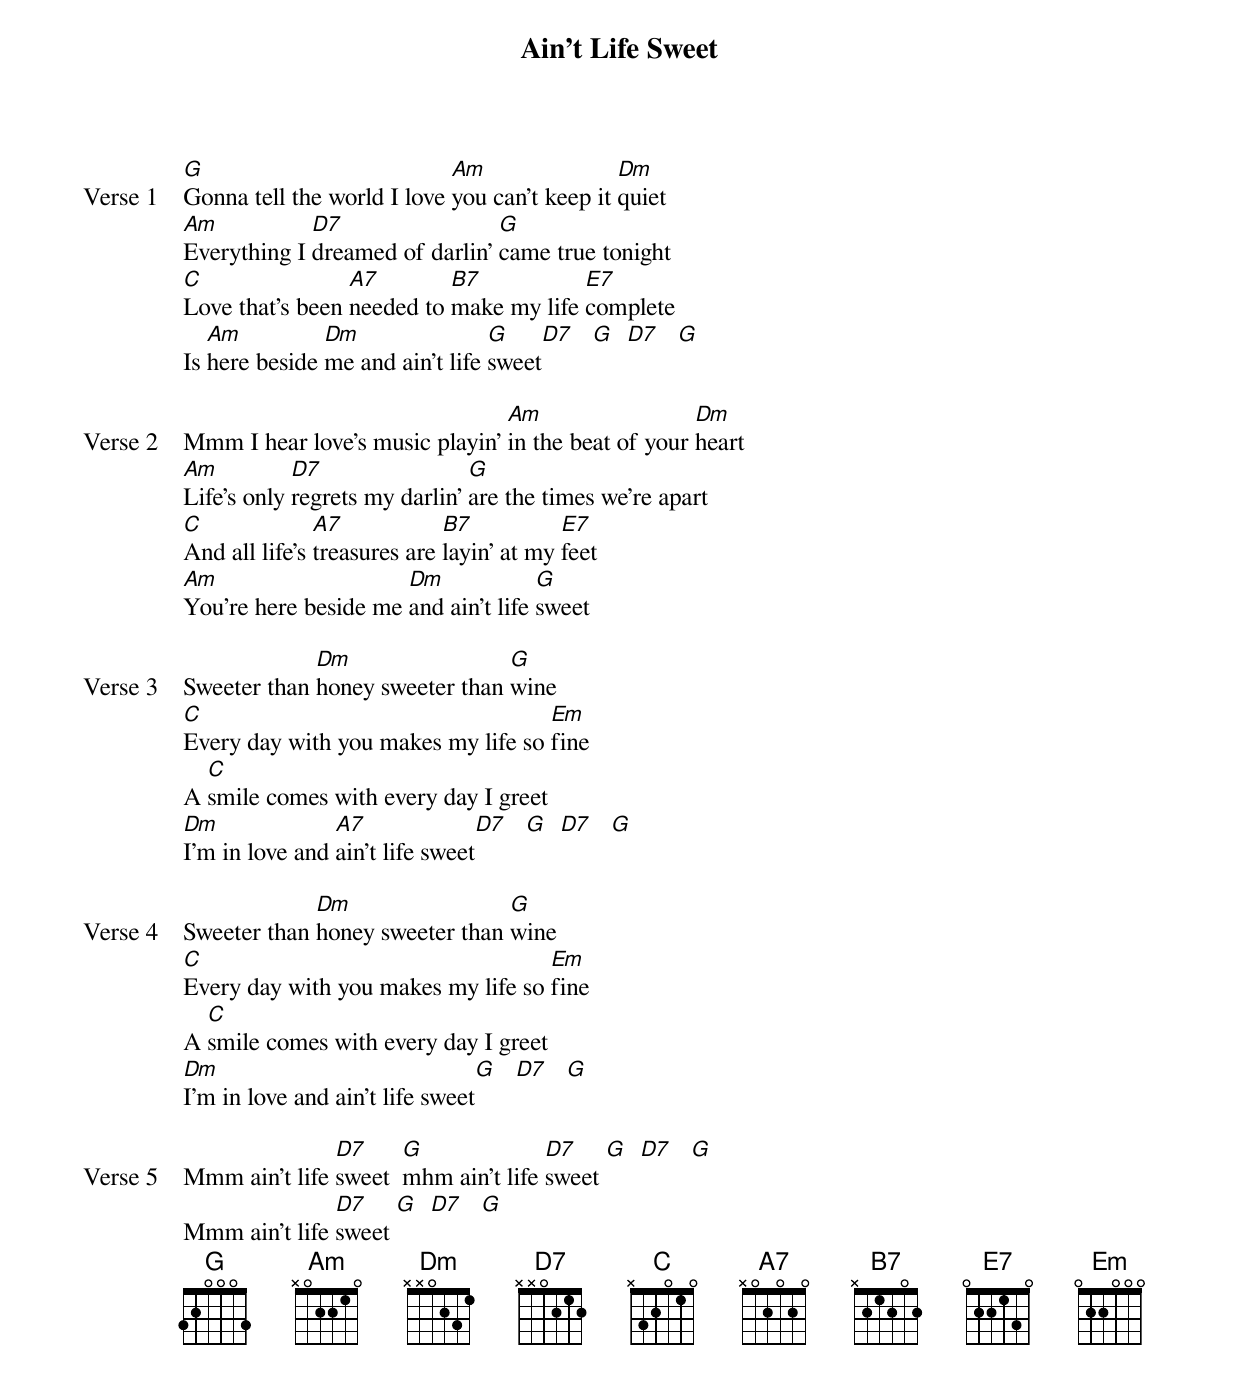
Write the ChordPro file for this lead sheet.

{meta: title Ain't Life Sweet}
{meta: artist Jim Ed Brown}
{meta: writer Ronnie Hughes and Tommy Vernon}

{start_of_verse: Verse 1}
[G]Gonna tell the world I love [Am]you can't keep it [Dm]quiet
[Am]Everything I [D7]dreamed of darlin' [G]came true tonight
[C]Love that's been [A7]needed to [B7]make my life [E7]complete
Is [Am]here beside [Dm]me and ain't life [G]sweet[D7]   [G]  [D7]   [G]
{end_of_verse}

{start_of_verse: Verse 2}
Mmm I hear love's music playin' [Am]in the beat of your [Dm]heart
[Am]Life's only [D7]regrets my darlin' [G]are the times we're apart
[C]And all life's [A7]treasures are [B7]layin' at my [E7]feet
[Am]You're here beside me [Dm]and ain't life [G]sweet
{end_of_verse}

{start_of_verse: Verse 3}
Sweeter than [Dm]honey sweeter than [G]wine
[C]Every day with you makes my life so [Em]fine
A [C]smile comes with every day I greet
[Dm]I'm in love and [A7]ain't life sweet[D7]   [G]  [D7]   [G]
{end_of_verse}

{start_of_verse: Verse 4}
Sweeter than [Dm]honey sweeter than [G]wine
[C]Every day with you makes my life so [Em]fine
A [C]smile comes with every day I greet
[Dm]I'm in love and ain't life sweet[G]   [D7]   [G]
{end_of_verse}

{start_of_verse: Verse 5}
Mmm ain't life [D7]sweet  [G]mhm ain't life [D7]sweet [G]  [D7]   [G]
Mmm ain't life [D7]sweet [G]  [D7]   [G]
{end_of_verse}
